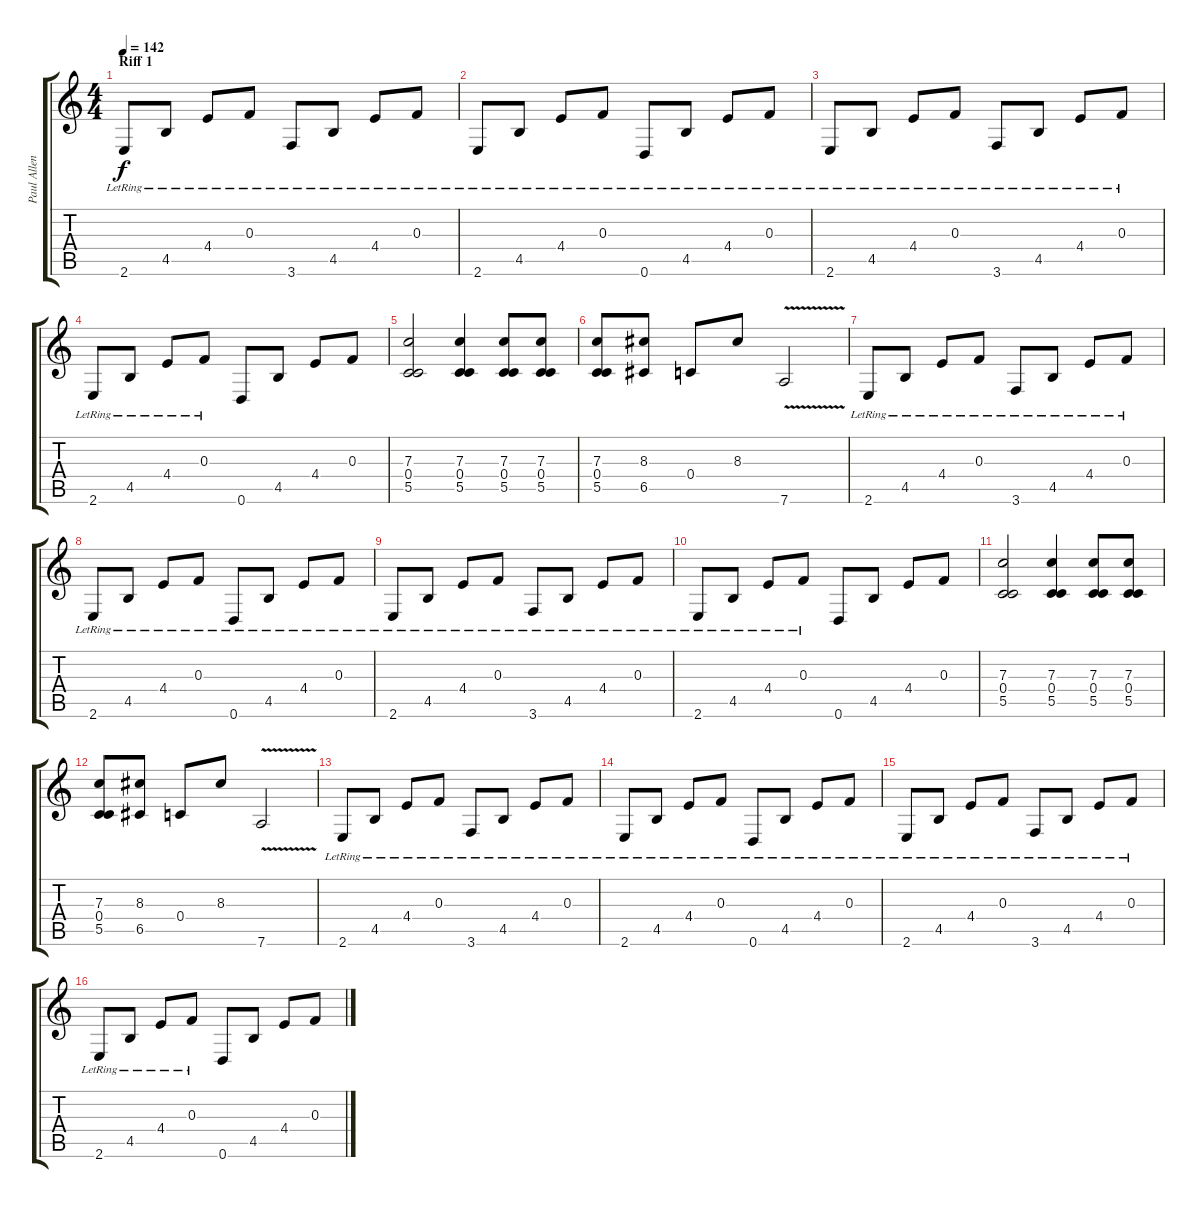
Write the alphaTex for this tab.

\track ("Paul Allender (Guitar Soul)" "Paul Allen") {instrument distortionguitar}
\staff {score tabs}
\tuning (D4 A3 F3 C3 G2 D2) {hide}
\ts (4 4)
\section ("" "Riff 1")
\tempo 142
\clef g2
\ks c
2.6{lr}.8{dy f} 4.5{lr}.8 4.4{lr}.8 0.3{lr}.8 3.6{lr}.8 4.5{lr}.8 4.4{lr}.8 0.3{lr}.8 |
2.6{lr}.8 4.5{lr}.8 4.4{lr}.8 0.3{lr}.8 0.6{lr}.8 4.5{lr}.8 4.4{lr}.8 0.3{lr}.8 |
2.6{lr}.8 4.5{lr}.8 4.4{lr}.8 0.3{lr}.8 3.6{lr}.8 4.5{lr}.8 4.4{lr}.8 0.3{lr}.8 |
2.6{lr}.8 4.5{lr}.8 4.4{lr}.8 0.3{lr}.8 0.6.8 4.5.8 4.4.8 0.3.8 |
(7.3 0.4 5.5).2 (7.3 0.4 5.5).4 (7.3 0.4 5.5).8 (7.3 0.4 5.5).8 |
(7.3 0.4 5.5).8 (8.3 6.5).8 0.4.8 8.3.8 7.6{v}.2 |
2.6{lr}.8 4.5{lr}.8 4.4{lr}.8 0.3{lr}.8 3.6{lr}.8 4.5{lr}.8 4.4{lr}.8 0.3{lr}.8 |
2.6{lr}.8 4.5{lr}.8 4.4{lr}.8 0.3{lr}.8 0.6{lr}.8 4.5{lr}.8 4.4{lr}.8 0.3{lr}.8 |
2.6{lr}.8 4.5{lr}.8 4.4{lr}.8 0.3{lr}.8 3.6{lr}.8 4.5{lr}.8 4.4{lr}.8 0.3{lr}.8 |
2.6{lr}.8 4.5{lr}.8 4.4{lr}.8 0.3{lr}.8 0.6.8 4.5.8 4.4.8 0.3.8 |
(7.3 0.4 5.5).2 (7.3 0.4 5.5).4 (7.3 0.4 5.5).8 (7.3 0.4 5.5).8 |
(7.3 0.4 5.5).8 (8.3 6.5).8 0.4.8 8.3.8 7.6{v}.2 |
2.6{lr}.8 4.5{lr}.8 4.4{lr}.8 0.3{lr}.8 3.6{lr}.8 4.5{lr}.8 4.4{lr}.8 0.3{lr}.8 |
2.6{lr}.8 4.5{lr}.8 4.4{lr}.8 0.3{lr}.8 0.6{lr}.8 4.5{lr}.8 4.4{lr}.8 0.3{lr}.8 |
2.6{lr}.8 4.5{lr}.8 4.4{lr}.8 0.3{lr}.8 3.6{lr}.8 4.5{lr}.8 4.4{lr}.8 0.3{lr}.8 |
2.6{lr}.8 4.5{lr}.8 4.4{lr}.8 0.3{lr}.8 0.6.8 4.5.8 4.4.8 0.3.8
